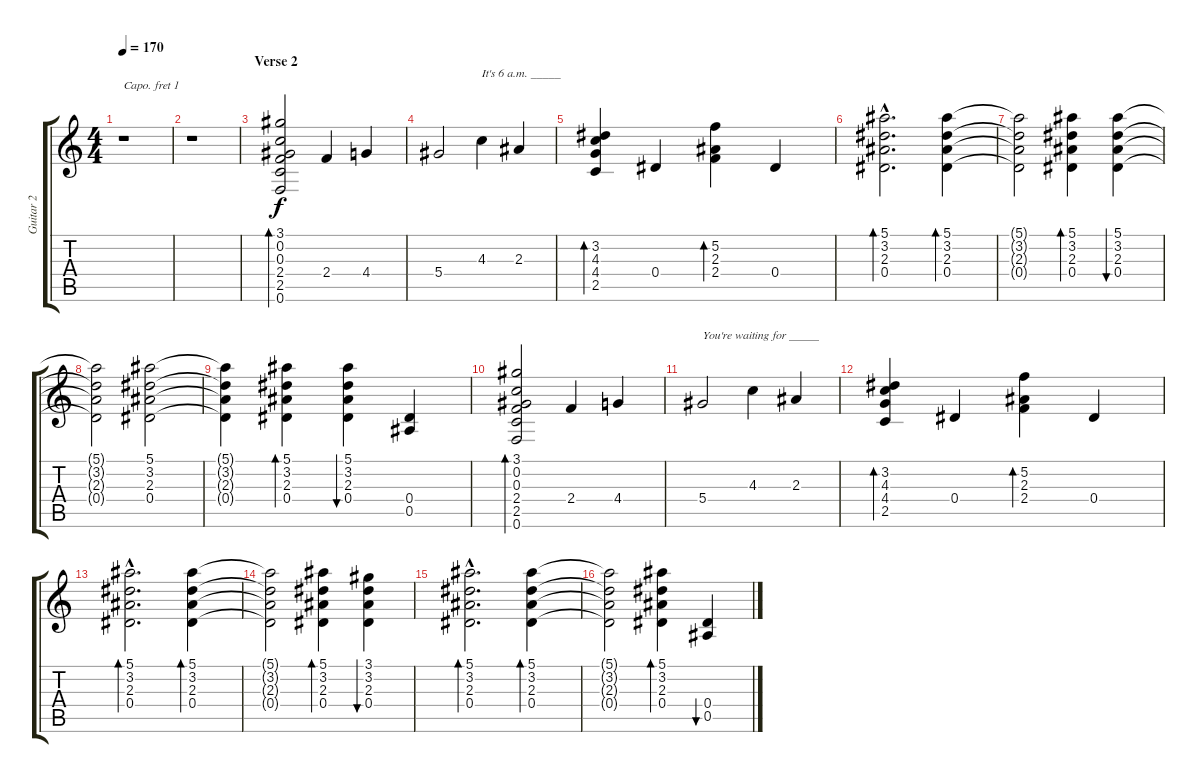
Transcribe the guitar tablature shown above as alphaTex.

\track ("Guitar 2" "Guitar 2") {instrument acousticguitarsteel}
\staff {score tabs}
\capo 1
\tuning (E4 B3 G3 D3 A2 E2) {hide}
\ts (4 4)
\tempo 170
\clef g2
\ks c
r.1{dy f} |
r.1 |
\section ("" "Verse 2")
(3.1 0.2 0.3 2.4 2.5 0.6).2{bd 60} 2.4.4 4.4.4 |
5.4.2 4.3.4{txt "It's 6 a.m. _____"} 2.3.4 |
(3.2 4.3 4.4 2.5).4{bd 60} 0.4.4 (5.2 2.3 2.4).4{bd 240} 0.4.4 |
(5.1{hac} 3.2{hac} 2.3{hac} 0.4{hac}).2{d bd 240} (5.1 3.2 2.3 0.4).4{bd 240} |
(5.1{t} 3.2{t} 2.3{t} 0.4{t}).2 (5.1 3.2 2.3 0.4).4{bd 240} (5.1 3.2 2.3 0.4).4{bu 240} |
(5.1{t} 3.2{t} 2.3{t} 0.4{t}).2 (5.1 3.2 2.3 0.4).2 |
(5.1{t} 3.2{t} 2.3{t} 0.4{t}).4 (5.1 3.2 2.3 0.4).4{bd 240} (5.1 3.2 2.3 0.4).4{bu 240} (0.4 0.5).4 |
(3.1 0.2 0.3 2.4 2.5 0.6).2{bd 240} 2.4.4 4.4.4 |
5.4.2{txt "You're waiting for _____"} 4.3.4 2.3.4 |
(3.2 4.3 4.4 2.5).4{bd 240} 0.4.4 (5.2 2.3 2.4).4{bd 240} 0.4.4 |
(5.1{hac} 3.2{hac} 2.3{hac} 0.4{hac}).2{d bd 240} (5.1 3.2 2.3 0.4).4{bd 240} |
(5.1{t} 3.2{t} 2.3{t} 0.4{t}).2 (5.1 3.2 2.3 0.4).4{bd 240} (3.1 3.2 2.3 0.4).4{bu 240} |
(5.1{hac} 3.2{hac} 2.3{hac} 0.4{hac}).2{d bd 240} (5.1 3.2 2.3 0.4).4{bd 240} |
(5.1{t} 3.2{t} 2.3{t} 0.4{t}).2 (5.1 3.2 2.3 0.4).4{bd 240} (0.4 0.5).4{bu 240}
